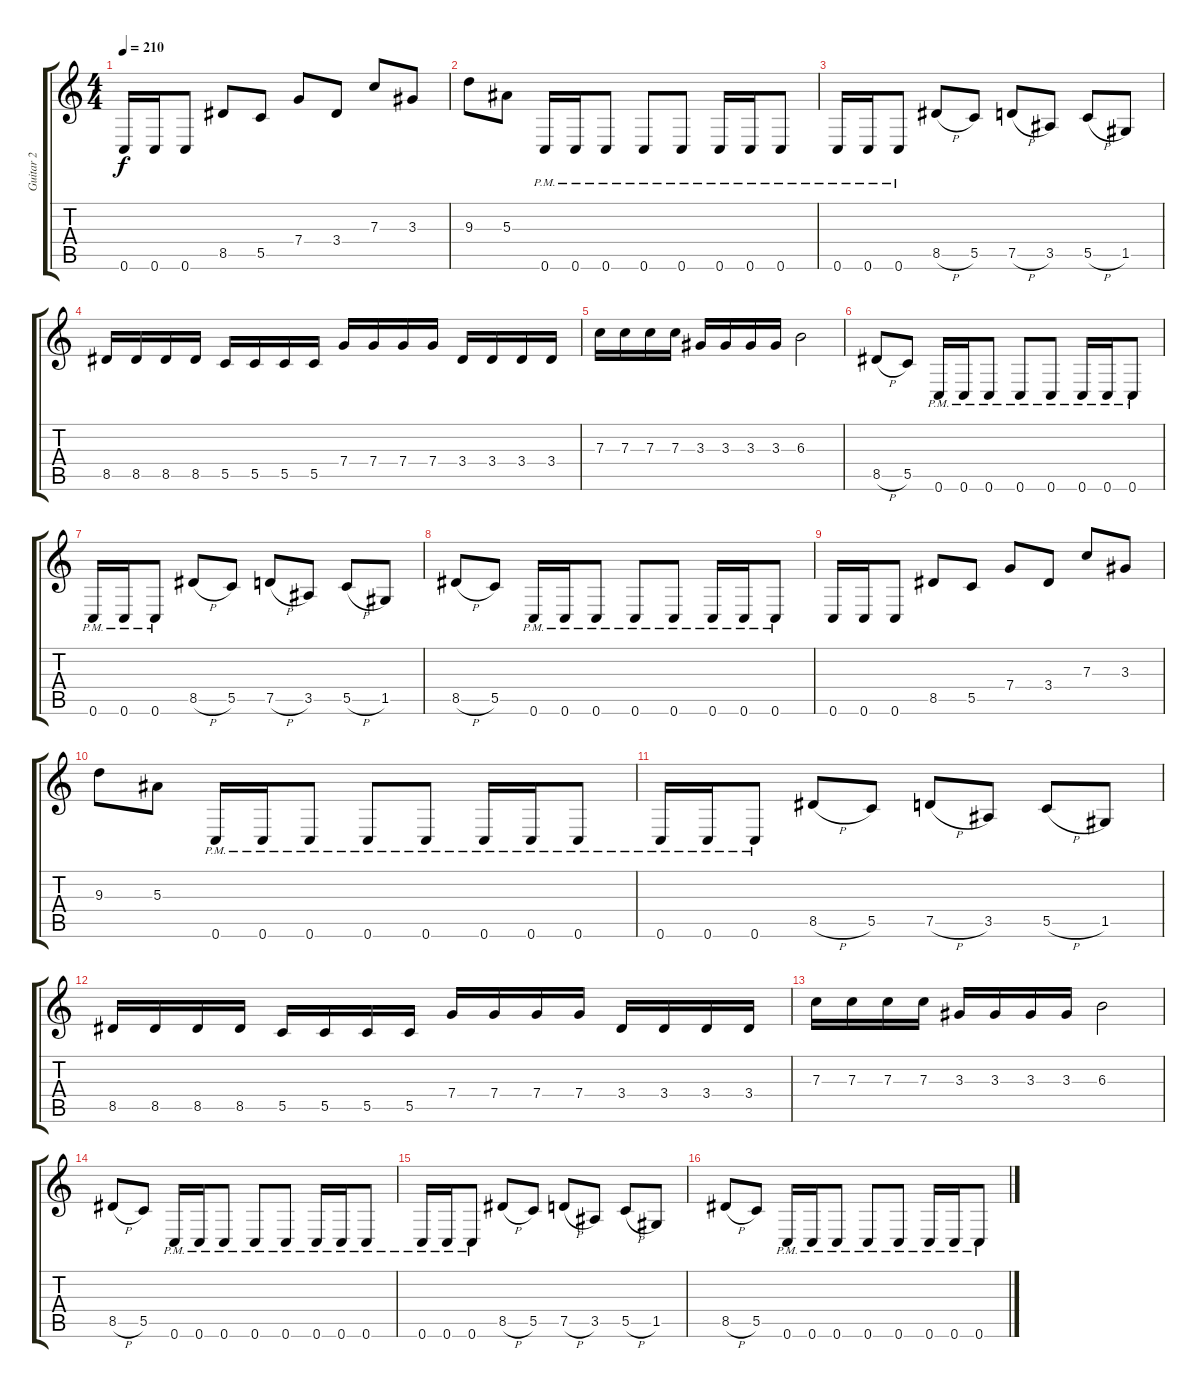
\track ("Guitar 2" "Guitar 2") {instrument overdrivenguitar}
\staff {score tabs}
\tuning (D4 A3 F3 C3 G2 C2) {hide}
\ts (4 4)
\tempo 210
\clef g2
\ks c
0.6.16{dy f} 0.6.16 0.6.8 8.5.8 5.5.8 7.4.8 3.4.8 7.3.8 3.3.8 |
9.3.8 5.3.8 0.6{pm}.16 0.6{pm}.16 0.6{pm}.8 0.6{pm}.8 0.6{pm}.8 0.6{pm}.16 0.6{pm}.16 0.6{pm}.8 |
0.6{pm}.16 0.6{pm}.16 0.6{pm}.8 8.5{h}.8 5.5.8 7.5{h}.8 3.5.8 5.5{h}.8 1.5.8 |
8.5.16 8.5.16 8.5.16 8.5.16 5.5.16 5.5.16 5.5.16 5.5.16 7.4.16 7.4.16 7.4.16 7.4.16 3.4.16 3.4.16 3.4.16 3.4.16 |
7.3.16 7.3.16 7.3.16 7.3.16 3.3.16 3.3.16 3.3.16 3.3.16 6.3.2 |
8.5{h}.8 5.5.8 0.6{pm}.16 0.6{pm}.16 0.6{pm}.8 0.6{pm}.8 0.6{pm}.8 0.6{pm}.16 0.6{pm}.16 0.6{pm}.8 |
0.6{pm}.16 0.6{pm}.16 0.6{pm}.8 8.5{h}.8 5.5.8 7.5{h}.8 3.5.8 5.5{h}.8 1.5.8 |
8.5{h}.8 5.5.8 0.6{pm}.16 0.6{pm}.16 0.6{pm}.8 0.6{pm}.8 0.6{pm}.8 0.6{pm}.16 0.6{pm}.16 0.6{pm}.8 |
0.6.16 0.6.16 0.6.8 8.5.8 5.5.8 7.4.8 3.4.8 7.3.8 3.3.8 |
9.3.8 5.3.8 0.6{pm}.16 0.6{pm}.16 0.6{pm}.8 0.6{pm}.8 0.6{pm}.8 0.6{pm}.16 0.6{pm}.16 0.6{pm}.8 |
0.6{pm}.16 0.6{pm}.16 0.6{pm}.8 8.5{h}.8 5.5.8 7.5{h}.8 3.5.8 5.5{h}.8 1.5.8 |
8.5.16 8.5.16 8.5.16 8.5.16 5.5.16 5.5.16 5.5.16 5.5.16 7.4.16 7.4.16 7.4.16 7.4.16 3.4.16 3.4.16 3.4.16 3.4.16 |
7.3.16 7.3.16 7.3.16 7.3.16 3.3.16 3.3.16 3.3.16 3.3.16 6.3.2 |
8.5{h}.8 5.5.8 0.6{pm}.16 0.6{pm}.16 0.6{pm}.8 0.6{pm}.8 0.6{pm}.8 0.6{pm}.16 0.6{pm}.16 0.6{pm}.8 |
0.6{pm}.16 0.6{pm}.16 0.6{pm}.8 8.5{h}.8 5.5.8 7.5{h}.8 3.5.8 5.5{h}.8 1.5.8 |
8.5{h}.8 5.5.8 0.6{pm}.16 0.6{pm}.16 0.6{pm}.8 0.6{pm}.8 0.6{pm}.8 0.6{pm}.16 0.6{pm}.16 0.6{pm}.8
